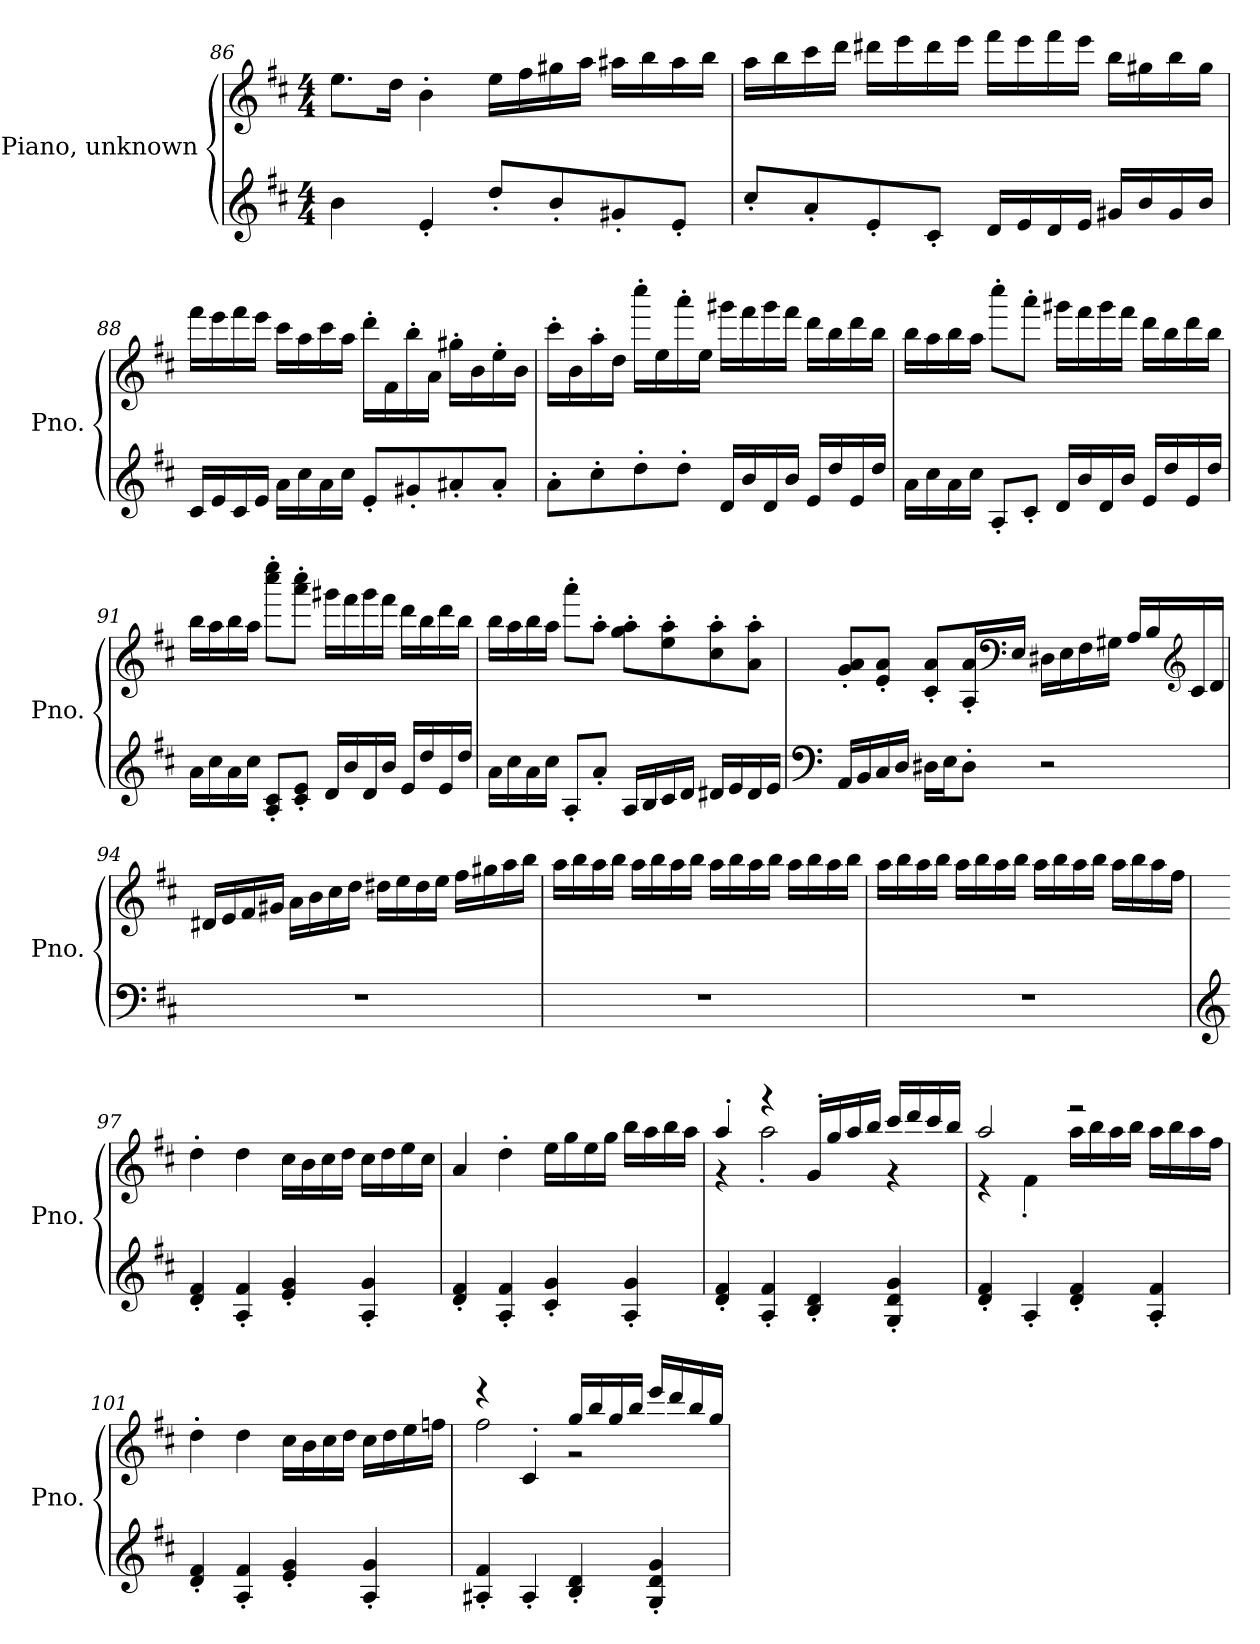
**kern	**kern
*part1	*part1
*staff2	*staff1
*I"Piano, unknown	*
*I'Pno.	*
!!LO:LB:g=z
*clefG2	*clefG2
*k[f#c#]	*k[f#c#]
*M4/4	*M4/4
=86	=86
4b\	8.ee\L
.	16dd\Jk
4e'/	4b'\
8dd'/L	16ee\LL
.	16ff#\
8b'/	16gg#X\
.	16aa\JJ
8g#X'/	16aa#X\LL
.	16bb\
8e'/J	16aa#\
.	16bb\JJ
=87	=87
8cc#'/L	16aa\LL
.	16bb\
8a'/	16ccc#\
.	16ddd\JJ
8e'/	16ddd#X\LL
.	16eee\
8c#'/J	16ddd#\
.	16eee\JJ
16d/LL	16fff#\LL
16e/	16eee\
16d/	16fff#\
16e/JJ	16eee\JJ
16g#X/LL	16bb\LL
16b/	16gg#X\
16g#/	16bb\
16b/JJ	16gg#\JJ
!!LO:LB:g=z
=88	=88
16c#/LL	16fff#\LL
16e/	16eee\
16c#/	16fff#\
16e/JJ	16eee\JJ
16a\LL	16ccc#\LL
16cc#\	16aa\
16a\	16ccc#\
16cc#\JJ	16aa\JJ
8e'/L	16ddd'\LL
.	16f#\
8g#X'/	16bb'\
.	16a\JJ
8a#X'/	16gg#X'\LL
.	16b\
8a#'/J	16ee'\
.	16b\JJ
=89	=89
8a'\L	16ccc#'\LL
.	16b\
8cc#'\	16aa'\
.	16dd\JJ
8dd'\	16cccc#'\LL
.	16ee\
8dd'\J	16aaa'\
.	16ee\JJ
16d/LL	16ggg#X\LL
16b/	16fff#\
16d/	16ggg#\
16b/JJ	16fff#\JJ
16e/LL	16ddd\LL
16dd/	16bb\
16e/	16ddd\
16dd/JJ	16bb\JJ
!!LO:LB:g=z
=90	=90
16a\LL	16bb\LL
16cc#\	16aa\
16a\	16bb\
16cc#\JJ	16aa\JJ
8A'/L	8cccc#'\L
8c#'/J	8aaa'\J
16d/LL	16ggg#X\LL
16b/	16fff#\
16d/	16ggg#\
16b/JJ	16fff#\JJ
16e/LL	16ddd\LL
16dd/	16bb\
16e/	16ddd\
16dd/JJ	16bb\JJ
=91	=91
16a\LL	16bb\LL
16cc#\	16aa\
16a\	16bb\
16cc#\JJ	16aa\JJ
8A/' 8c#/'L	8cccc#\' 8eeee\'L
8c#/' 8e/'J	8aaa\' 8cccc#\'J
16d/LL	16ggg#X\LL
16b/	16fff#\
16d/	16ggg#\
16b/JJ	16fff#\JJ
16e/LL	16ddd\LL
16dd/	16bb\
16e/	16ddd\
16dd/JJ	16bb\JJ
!!LO:PB:g=z
=92	=92
16a\LL	16bb\LL
16cc#\	16aa\
16a\	16bb\
16cc#\JJ	16aa\JJ
8A'/L	8aaa'\L
8a'/J	8aa'\J
16A/LL	8gg\' 8aa\'L
16B/	.
16c#/	8ee\' 8aa\'
16d/JJ	.
16d#X/LL	8cc#\' 8aa\'
16e/	.
16d#/	8a\' 8aa\'J
16e/JJ	.
=93	=93
*clefF4	*
16AA/LL	8g/' 8a/'L
16BB/	.
16C#/	8e/' 8a/'J
16D/JJ	.
16D#X\LL	8c#/' 8a/'L
16E\J	.
8D#'\J	16A/' 16a/'L
*	*clefF4
.	16E/JJ
2r	16D#X\LL
.	16E\
.	16F#\
.	16G#X\JJ
.	16A/LL
.	16B/
*	*clefG2
.	16c#/
.	16d/JJ
!!LO:LB:g=z
=94	=94
1r	16d#X/LL
.	16e/
.	16f#/
.	16g#X/JJ
.	16a\LL
.	16b\
.	16cc#\
.	16dd\JJ
.	16dd#X\LL
.	16ee\
.	16dd#\
.	16ee\JJ
.	16ff#\LL
.	16gg#X\
.	16aa\
.	16bb\JJ
=95	=95
1r	16aa\LL
.	16bb\
.	16aa\
.	16bb\JJ
.	16aa\LL
.	16bb\
.	16aa\
.	16bb\JJ
.	16aa\LL
.	16bb\
.	16aa\
.	16bb\JJ
.	16aa\LL
.	16bb\
.	16aa\
.	16bb\JJ
!!LO:LB:g=z
=96	=96
1r	16aa\LL
.	16bb\
.	16aa\
.	16bb\JJ
.	16aa\LL
.	16bb\
.	16aa\
.	16bb\JJ
.	16aa\LL
.	16bb\
.	16aa\
.	16bb\JJ
.	16aa\LL
.	16bb\
.	16aa\
.	16ff#\JJ
=97	=97
*clefG2	*
4d/' 4f#/'	4dd'\
4A/' 4f#/'	4dd\
4e/' 4g/'	16cc#\LL
.	16b\
.	16cc#\
.	16dd\JJ
4A/' 4g/'	16cc#\LL
.	16dd\
.	16ee\
.	16cc#\JJ
=98	=98
4d/' 4f#/'	4a/
4A/' 4f#/'	4dd'\
4c#/' 4g/'	16ee\LL
.	16gg\
.	16ee\
.	16gg\JJ
4A/' 4g/'	16bb\LL
.	16aa\
.	16bb\
.	16aa\JJ
!!LO:LB:g=z
=99	=99
*	*^
4d/' 4f#/'	4aa'/	4r
4A/' 4f#/'	4r	2aa'\
4B/' 4d/'	16g'/LL	.
.	16gg/	.
.	16aa/	.
.	16bb/JJ	.
4G/' 4d/' 4g/'	16ccc#/LL	4r
.	16ddd/	.
.	16ccc#/	.
.	16bb/JJ	.
=100	=100	=100
4d/' 4f#/'	2aa/	4r
4A'/	.	4f#'\
4d/' 4f#/'	2r	16aa\LL
.	.	16bb\
.	.	16aa\
.	.	16bb\JJ
4A/' 4f#/'	.	16aa\LL
.	.	16bb\
.	.	16aa\
.	.	16ff#\JJ
*	*v	*v
=101	=101
4d/' 4f#/'	4dd'\
4A/' 4f#/'	4dd\
4e/' 4g/'	16cc#\LL
.	16b\
.	16cc#\
.	16dd\JJ
4A/' 4g/'	16cc#\LL
.	16dd\
.	16ee\
.	16ffn\JJ
!!LO:LB:g=z
=102	=102
*	*^
4A#X/' 4f#/'	4r	2ff#\
4A#'/	4c#'/	.
4B/' 4d/'	16gg/LL	2r
.	16bb/	.
.	16gg/	.
.	16bb/JJ	.
4G/' 4d/' 4g/'	16eee/LL	.
.	16ddd/	.
.	16bb/	.
.	16gg/JJ	.
*	*v	*v
=	=
*-	*-
